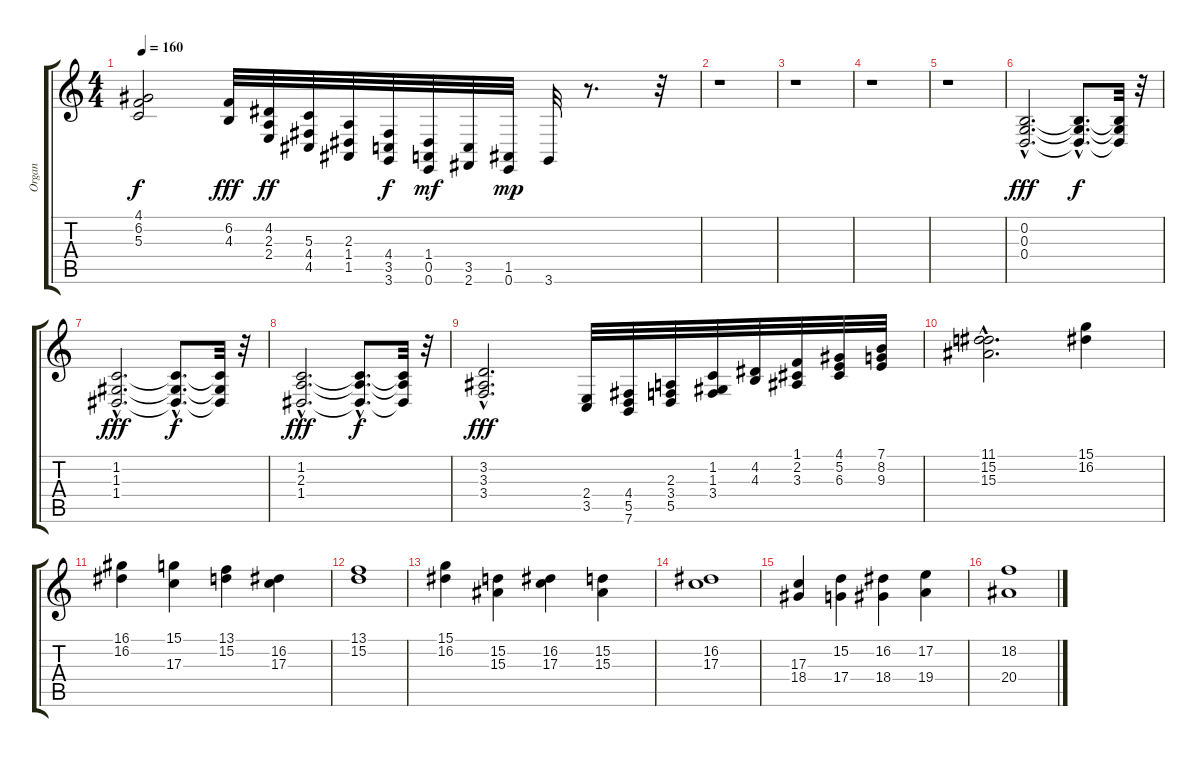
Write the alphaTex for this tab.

\track ("Organ" "Organ") {instrument rockorgan}
\staff {score tabs}
\tuning (E4 B3 G3 D3 A2 E2) {hide}
\ts (4 4)
\tempo 160
\clef g2
\ks c
(4.1{t} 6.2{t} 5.3{t}).2{dy f} (6.2 4.3).32{dy fff} (4.2 2.3 2.4).32{dy ff} (5.3 4.4 4.5).32 (2.3 1.4 1.5).32 (4.4 3.5 3.6).32{dy f} (1.4 0.5 0.6).32{dy mf} (3.5 2.6).32 (1.5 0.6).32{dy mp} 3.6.32 r.8{d} r.32 |
r.1 |
r.1 |
r.1 |
r.1 |
(0.2{hac} 0.3{hac} 0.4{hac}).2{d dy fff} (0.2{hac t} 0.3{hac t} 0.4{hac t}).8{d dy f} (0.2{t} 0.3{t} 0.4{t}).32 r.32 |
(1.2{hac} 1.3{hac} 1.4{hac}).2{d dy fff} (1.2{hac t} 1.3{hac t} 1.4{hac t}).8{d dy f} (1.2{t} 1.3{t} 1.4{t}).32 r.32 |
(1.2{hac} 2.3{hac} 1.4{hac}).2{d dy fff} (1.2{hac t} 2.3{hac t} 1.4{hac t}).8{d dy f} (1.2{t} 2.3{t} 1.4{t}).32 r.32 |
(3.2{hac} 3.3{hac} 3.4{hac}).2{d dy fff} (2.4 3.5).32 (4.4 5.5 7.6).32 (2.3 3.4 5.5).32 (1.2 1.3 3.4).32 (4.2 4.3).32 (1.1 2.2 3.3).32 (4.1 5.2 6.3).32 (7.1 8.2 9.3).32 |
(11.1{hac} 15.2 15.3{hac}).2{d} (15.1 16.2).4 |
(16.1 16.2).4 (15.1 17.3).4 (13.1 15.2).4 (16.2 17.3).4 |
(13.1 15.2).1 |
(15.1 16.2).4 (15.2 15.3).4 (16.2 17.3).4 (15.2 15.3).4 |
(16.2 17.3).1 |
(17.3 18.4).4 (15.2 17.4).4 (16.2 18.4).4 (17.2 19.4).4 |
(18.2 20.4).1
